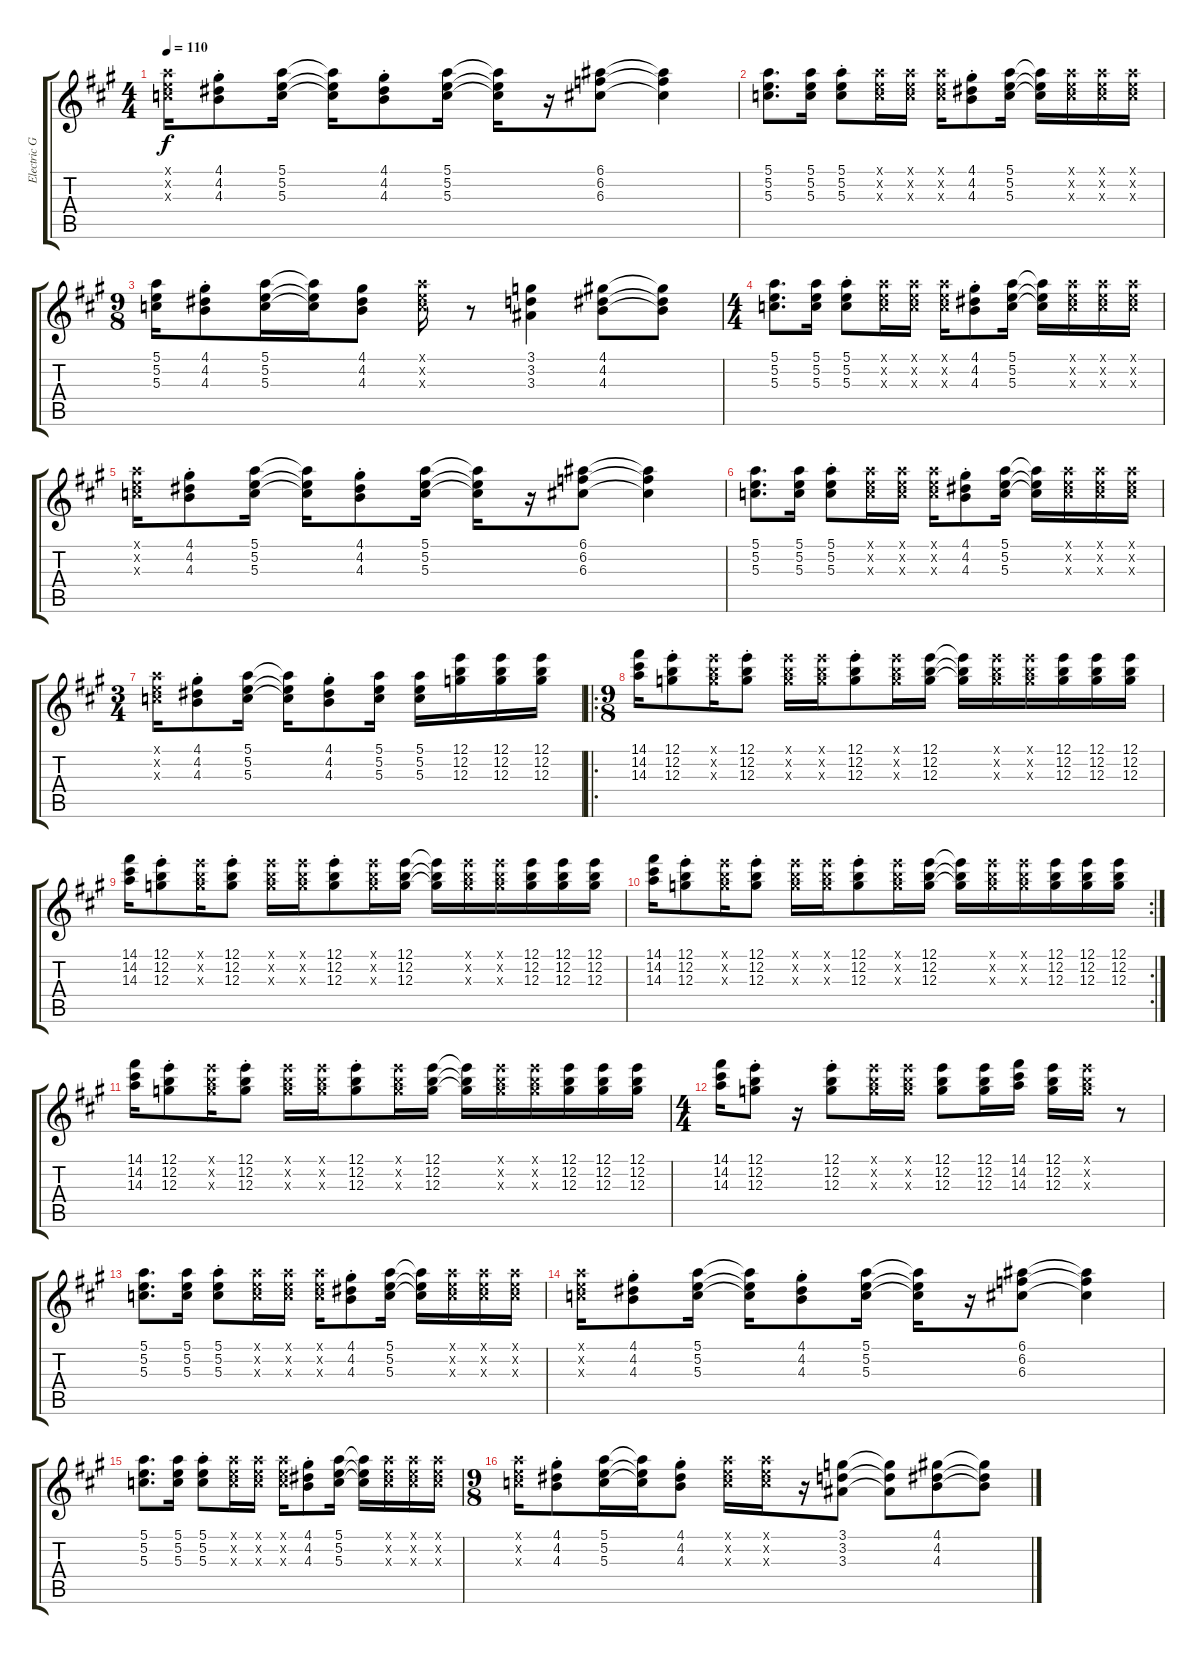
\track ("Electric Guitar " "Electric G") {instrument electricguitarclean}
\staff {score tabs}
\tuning (E4 B3 G3 D3 A2 E2) {hide}
\ts (4 4)
\tempo 110
\clef g2
\ks a
(5.1{x} 5.2{x} 5.3{x}).16{dy f} (4.1{st} 4.2{st} 4.3{st}).8 (5.1 5.2 5.3).16 (5.1{t} 5.2{t} 5.3{t}).16 (4.1{st} 4.2{st} 4.3{st}).8 (5.1 5.2 5.3).16 (5.1{t} 5.2{t} 5.3{t}).16 r.16 (6.1 6.2 6.3).8 (6.1{t} 6.2{t} 6.3{t}).4 |
(5.1 5.2 5.3).8{d} (5.1 5.2 5.3).16 (5.1{st} 5.2{st} 5.3{st}).8 (5.1{x} 5.2{x} 5.3{x}).16 (5.1{x} 5.2{x} 5.3{x}).16 (5.1{x} 5.2{x} 5.3{x}).16 (4.1{st} 4.2{st} 4.3{st}).8 (5.1 5.2 5.3).16 (5.1{t} 5.2{t} 5.3{t}).16 (5.1{x} 5.2{x} 5.3{x}).16 (5.1{x} 5.2{x} 5.3{x}).16 (5.1{x} 5.2{x} 5.3{x}).16 |
\ts (9 8)
(5.1 5.2 5.3).16 (4.1{st} 4.2{st} 4.3{st}).8 (5.1 5.2 5.3).16 (5.1{t} 5.2{t} 5.3{t}).16 (4.1 4.2 4.3).8 (5.1{x} 5.2{x} 5.3{x}).16 r.8 (3.1 3.2 3.3).4 (4.1 4.2 4.3).8 (4.1{t} 4.2{t} 4.3{t}).8 |
\ts (4 4)
(5.1 5.2 5.3).8{d} (5.1 5.2 5.3).16 (5.1{st} 5.2{st} 5.3{st}).8 (5.1{x} 5.2{x} 5.3{x}).16 (5.1{x} 5.2{x} 5.3{x}).16 (5.1{x} 5.2{x} 5.3{x}).16 (4.1{st} 4.2{st} 4.3{st}).8 (5.1 5.2 5.3).16 (5.1{t} 5.2{t} 5.3{t}).16 (5.1{x} 5.2{x} 5.3{x}).16 (5.1{x} 5.2{x} 5.3{x}).16 (5.1{x} 5.2{x} 5.3{x}).16 |
(5.1{x} 5.2{x} 5.3{x}).16 (4.1{st} 4.2{st} 4.3{st}).8 (5.1 5.2 5.3).16 (5.1{t} 5.2{t} 5.3{t}).16 (4.1{st} 4.2{st} 4.3{st}).8 (5.1 5.2 5.3).16 (5.1{t} 5.2{t} 5.3{t}).16 r.16 (6.1 6.2 6.3).8 (6.1{t} 6.2{t} 6.3{t}).4 |
(5.1 5.2 5.3).8{d} (5.1 5.2 5.3).16 (5.1{st} 5.2{st} 5.3{st}).8 (5.1{x} 5.2{x} 5.3{x}).16 (5.1{x} 5.2{x} 5.3{x}).16 (5.1{x} 5.2{x} 5.3{x}).16 (4.1{st} 4.2{st} 4.3{st}).8 (5.1 5.2 5.3).16 (5.1{t} 5.2{t} 5.3{t}).16 (5.1{x} 5.2{x} 5.3{x}).16 (5.1{x} 5.2{x} 5.3{x}).16 (5.1{x} 5.2{x} 5.3{x}).16 |
\ts (3 4)
(5.1{x} 5.2{x} 5.3{x}).16 (4.1{st} 4.2{st} 4.3{st}).8 (5.1 5.2 5.3).16 (5.1{t} 5.2{t} 5.3{t}).16 (4.1{st} 4.2{st} 4.3{st}).8 (5.1 5.2 5.3).16 (5.1 5.2 5.3).16 (12.1 12.2 12.3).16 (12.1 12.2 12.3).16 (12.1 12.2 12.3).16 |
\ro
\ts (9 8)
(14.1 14.2 14.3).16 (12.1{st} 12.2{st} 12.3{st}).8 (12.1{x} 12.2{x} 12.3{x}).16 (12.1{st} 12.2{st} 12.3{st}).8 (12.1{x} 12.2{x} 12.3{x}).16 (12.1{x} 12.2{x} 12.3{x}).16 (12.1{st} 12.2{st} 12.3{st}).8 (12.1{x} 12.2{x} 12.3{x}).16 (12.1 12.2 12.3).16 (12.1{t} 12.2{t} 12.3{t}).16 (12.1{x} 12.2{x} 12.3{x}).16 (12.1{x} 12.2{x} 12.3{x}).16 (12.1 12.2 12.3).16 (12.1 12.2 12.3).16 (12.1 12.2 12.3).16 |
(14.1 14.2 14.3).16 (12.1{st} 12.2{st} 12.3{st}).8 (12.1{x} 12.2{x} 12.3{x}).16 (12.1{st} 12.2{st} 12.3{st}).8 (12.1{x} 12.2{x} 12.3{x}).16 (12.1{x} 12.2{x} 12.3{x}).16 (12.1{st} 12.2{st} 12.3{st}).8 (12.1{x} 12.2{x} 12.3{x}).16 (12.1 12.2 12.3).16 (12.1{t} 12.2{t} 12.3{t}).16 (12.1{x} 12.2{x} 12.3{x}).16 (12.1{x} 12.2{x} 12.3{x}).16 (12.1 12.2 12.3).16 (12.1 12.2 12.3).16 (12.1 12.2 12.3).16 |
\rc 2
(14.1 14.2 14.3).16 (12.1{st} 12.2{st} 12.3{st}).8 (12.1{x} 12.2{x} 12.3{x}).16 (12.1{st} 12.2{st} 12.3{st}).8 (12.1{x} 12.2{x} 12.3{x}).16 (12.1{x} 12.2{x} 12.3{x}).16 (12.1{st} 12.2{st} 12.3{st}).8 (12.1{x} 12.2{x} 12.3{x}).16 (12.1 12.2 12.3).16 (12.1{t} 12.2{t} 12.3{t}).16 (12.1{x} 12.2{x} 12.3{x}).16 (12.1{x} 12.2{x} 12.3{x}).16 (12.1 12.2 12.3).16 (12.1 12.2 12.3).16 (12.1 12.2 12.3).16 |
(14.1 14.2 14.3).16 (12.1{st} 12.2{st} 12.3{st}).8 (12.1{x} 12.2{x} 12.3{x}).16 (12.1{st} 12.2{st} 12.3{st}).8 (12.1{x} 12.2{x} 12.3{x}).16 (12.1{x} 12.2{x} 12.3{x}).16 (12.1{st} 12.2{st} 12.3{st}).8 (12.1{x} 12.2{x} 12.3{x}).16 (12.1 12.2 12.3).16 (12.1{t} 12.2{t} 12.3{t}).16 (12.1{x} 12.2{x} 12.3{x}).16 (12.1{x} 12.2{x} 12.3{x}).16 (12.1 12.2 12.3).16 (12.1 12.2 12.3).16 (12.1 12.2 12.3).16 |
\ts (4 4)
(14.1 14.2 14.3).16 (12.1{st} 12.2{st} 12.3{st}).8 r.16 (12.1{st} 12.2{st} 12.3{st}).8 (12.1{x} 12.2{x} 12.3{x}).16 (12.1{x} 12.2{x} 12.3{x}).16 (12.1 12.2 12.3).8 (12.1 12.2 12.3).16 (14.1 14.2 14.3).16 (12.1 12.2 12.3).16 (12.1{x} 12.2{x} 12.3{x}).16 r.8 |
(5.1 5.2 5.3).8{d} (5.1 5.2 5.3).16 (5.1{st} 5.2{st} 5.3{st}).8 (5.1{x} 5.2{x} 5.3{x}).16 (5.1{x} 5.2{x} 5.3{x}).16 (5.1{x} 5.2{x} 5.3{x}).16 (4.1{st} 4.2{st} 4.3{st}).8 (5.1 5.2 5.3).16 (5.1{t} 5.2{t} 5.3{t}).16 (5.1{x} 5.2{x} 5.3{x}).16 (5.1{x} 5.2{x} 5.3{x}).16 (5.1{x} 5.2{x} 5.3{x}).16 |
(5.1{x} 5.2{x} 5.3{x}).16 (4.1{st} 4.2{st} 4.3{st}).8 (5.1 5.2 5.3).16 (5.1{t} 5.2{t} 5.3{t}).16 (4.1{st} 4.2{st} 4.3{st}).8 (5.1 5.2 5.3).16 (5.1{t} 5.2{t} 5.3{t}).16 r.16 (6.1 6.2 6.3).8 (6.1{t} 6.2{t} 6.3{t}).4 |
(5.1 5.2 5.3).8{d} (5.1 5.2 5.3).16 (5.1{st} 5.2{st} 5.3{st}).8 (5.1{x} 5.2{x} 5.3{x}).16 (5.1{x} 5.2{x} 5.3{x}).16 (5.1{x} 5.2{x} 5.3{x}).16 (4.1{st} 4.2{st} 4.3{st}).8 (5.1 5.2 5.3).16 (5.1{t} 5.2{t} 5.3{t}).16 (5.1{x} 5.2{x} 5.3{x}).16 (5.1{x} 5.2{x} 5.3{x}).16 (5.1{x} 5.2{x} 5.3{x}).16 |
\ts (9 8)
(5.1{x} 5.2{x} 5.3{x}).16 (4.1{st} 4.2{st} 4.3{st}).8 (5.1 5.2 5.3).16 (5.1{t} 5.2{t} 5.3{t}).16 (4.1{st} 4.2{st} 4.3{st}).8 (5.1{x} 5.2{x} 5.3{x}).16 (5.1{x} 5.2{x} 5.3{x}).16 r.16 (3.1 3.2 3.3).8 (3.1{t} 3.2{t} 3.3{t}).8 (4.1 4.2 4.3).8 (4.1{t} 4.2{t} 4.3{t}).8
